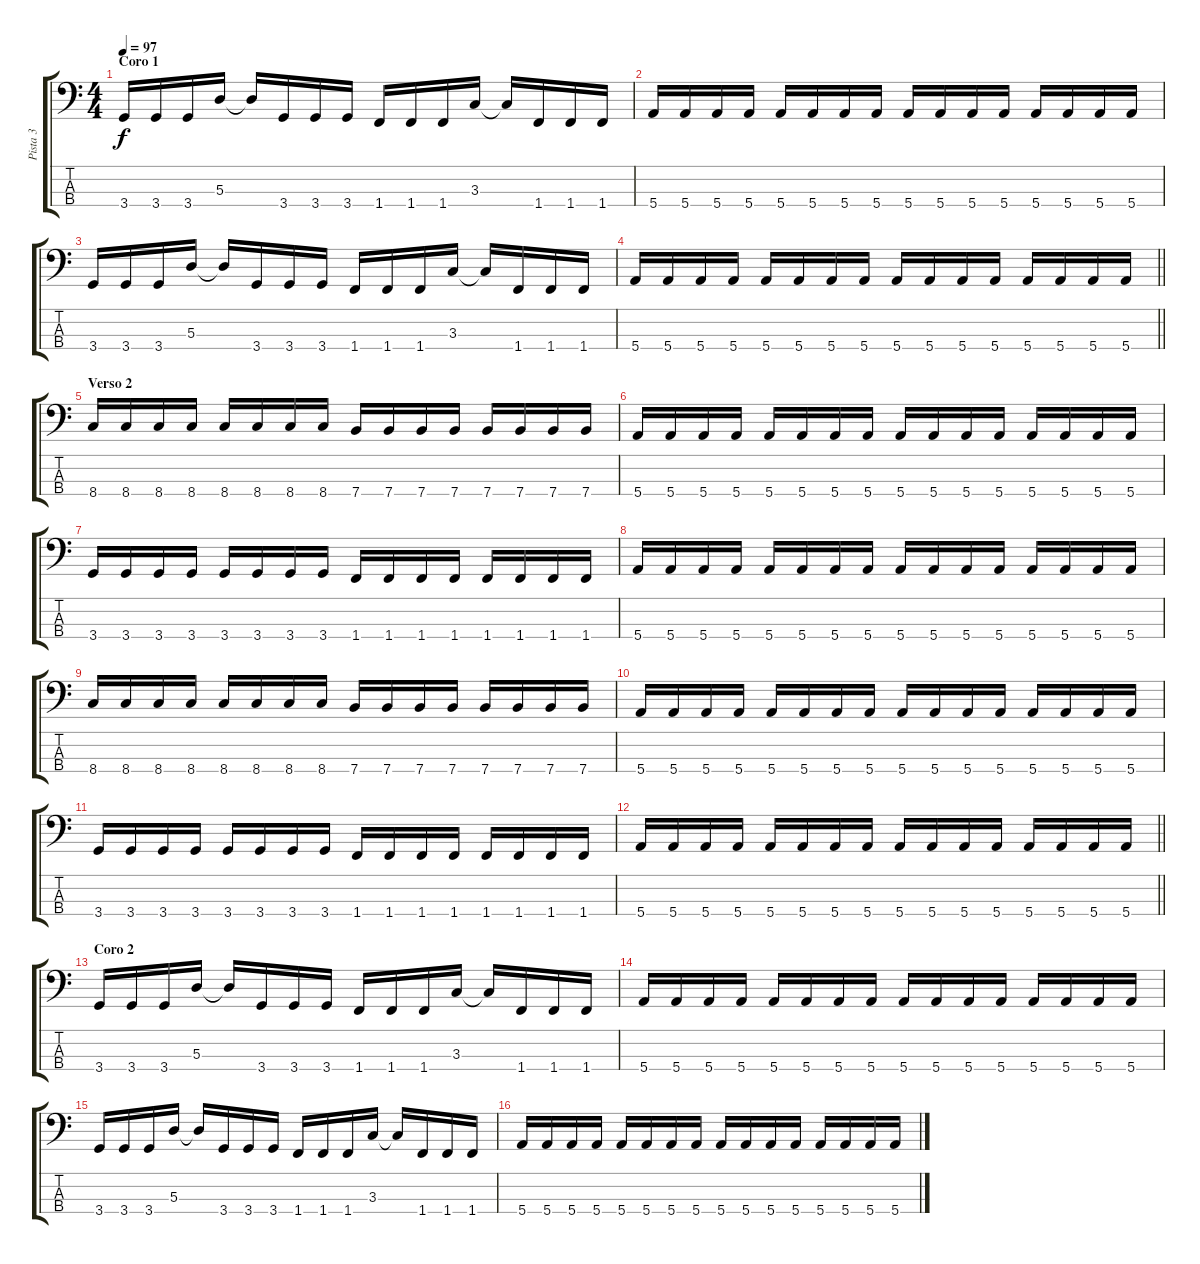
\track ("Pista 3" "Pista 3") {instrument electricbasspick}
\staff {score tabs}
\tuning (G2 D2 A1 E1) {hide}
\ts (4 4)
\section ("" "Coro 1")
\tempo 97
\clef f4
\ks c
3.4.16{dy f} 3.4.16 3.4.16 5.3.16 5.3{t}.16 3.4.16 3.4.16 3.4.16 1.4.16 1.4.16 1.4.16 3.3.16 3.3{t}.16 1.4.16 1.4.16 1.4.16 |
5.4.16 5.4.16 5.4.16 5.4.16 5.4.16 5.4.16 5.4.16 5.4.16 5.4.16 5.4.16 5.4.16 5.4.16 5.4.16 5.4.16 5.4.16 5.4.16 |
3.4.16 3.4.16 3.4.16 5.3.16 5.3{t}.16 3.4.16 3.4.16 3.4.16 1.4.16 1.4.16 1.4.16 3.3.16 3.3{t}.16 1.4.16 1.4.16 1.4.16 |
\barLineRight lightlight
5.4.16 5.4.16 5.4.16 5.4.16 5.4.16 5.4.16 5.4.16 5.4.16 5.4.16 5.4.16 5.4.16 5.4.16 5.4.16 5.4.16 5.4.16 5.4.16 |
\section ("" "Verso 2")
8.4.16 8.4.16 8.4.16 8.4.16 8.4.16 8.4.16 8.4.16 8.4.16 7.4.16 7.4.16 7.4.16 7.4.16 7.4.16 7.4.16 7.4.16 7.4.16 |
5.4.16 5.4.16 5.4.16 5.4.16 5.4.16 5.4.16 5.4.16 5.4.16 5.4.16 5.4.16 5.4.16 5.4.16 5.4.16 5.4.16 5.4.16 5.4.16 |
3.4.16 3.4.16 3.4.16 3.4.16 3.4.16 3.4.16 3.4.16 3.4.16 1.4.16 1.4.16 1.4.16 1.4.16 1.4.16 1.4.16 1.4.16 1.4.16 |
5.4.16 5.4.16 5.4.16 5.4.16 5.4.16 5.4.16 5.4.16 5.4.16 5.4.16 5.4.16 5.4.16 5.4.16 5.4.16 5.4.16 5.4.16 5.4.16 |
8.4.16 8.4.16 8.4.16 8.4.16 8.4.16 8.4.16 8.4.16 8.4.16 7.4.16 7.4.16 7.4.16 7.4.16 7.4.16 7.4.16 7.4.16 7.4.16 |
5.4.16 5.4.16 5.4.16 5.4.16 5.4.16 5.4.16 5.4.16 5.4.16 5.4.16 5.4.16 5.4.16 5.4.16 5.4.16 5.4.16 5.4.16 5.4.16 |
3.4.16 3.4.16 3.4.16 3.4.16 3.4.16 3.4.16 3.4.16 3.4.16 1.4.16 1.4.16 1.4.16 1.4.16 1.4.16 1.4.16 1.4.16 1.4.16 |
\barLineRight lightlight
5.4.16 5.4.16 5.4.16 5.4.16 5.4.16 5.4.16 5.4.16 5.4.16 5.4.16 5.4.16 5.4.16 5.4.16 5.4.16 5.4.16 5.4.16 5.4.16 |
\section ("" "Coro 2")
3.4.16 3.4.16 3.4.16 5.3.16 5.3{t}.16 3.4.16 3.4.16 3.4.16 1.4.16 1.4.16 1.4.16 3.3.16 3.3{t}.16 1.4.16 1.4.16 1.4.16 |
5.4.16 5.4.16 5.4.16 5.4.16 5.4.16 5.4.16 5.4.16 5.4.16 5.4.16 5.4.16 5.4.16 5.4.16 5.4.16 5.4.16 5.4.16 5.4.16 |
3.4.16 3.4.16 3.4.16 5.3.16 5.3{t}.16 3.4.16 3.4.16 3.4.16 1.4.16 1.4.16 1.4.16 3.3.16 3.3{t}.16 1.4.16 1.4.16 1.4.16 |
5.4.16 5.4.16 5.4.16 5.4.16 5.4.16 5.4.16 5.4.16 5.4.16 5.4.16 5.4.16 5.4.16 5.4.16 5.4.16 5.4.16 5.4.16 5.4.16
